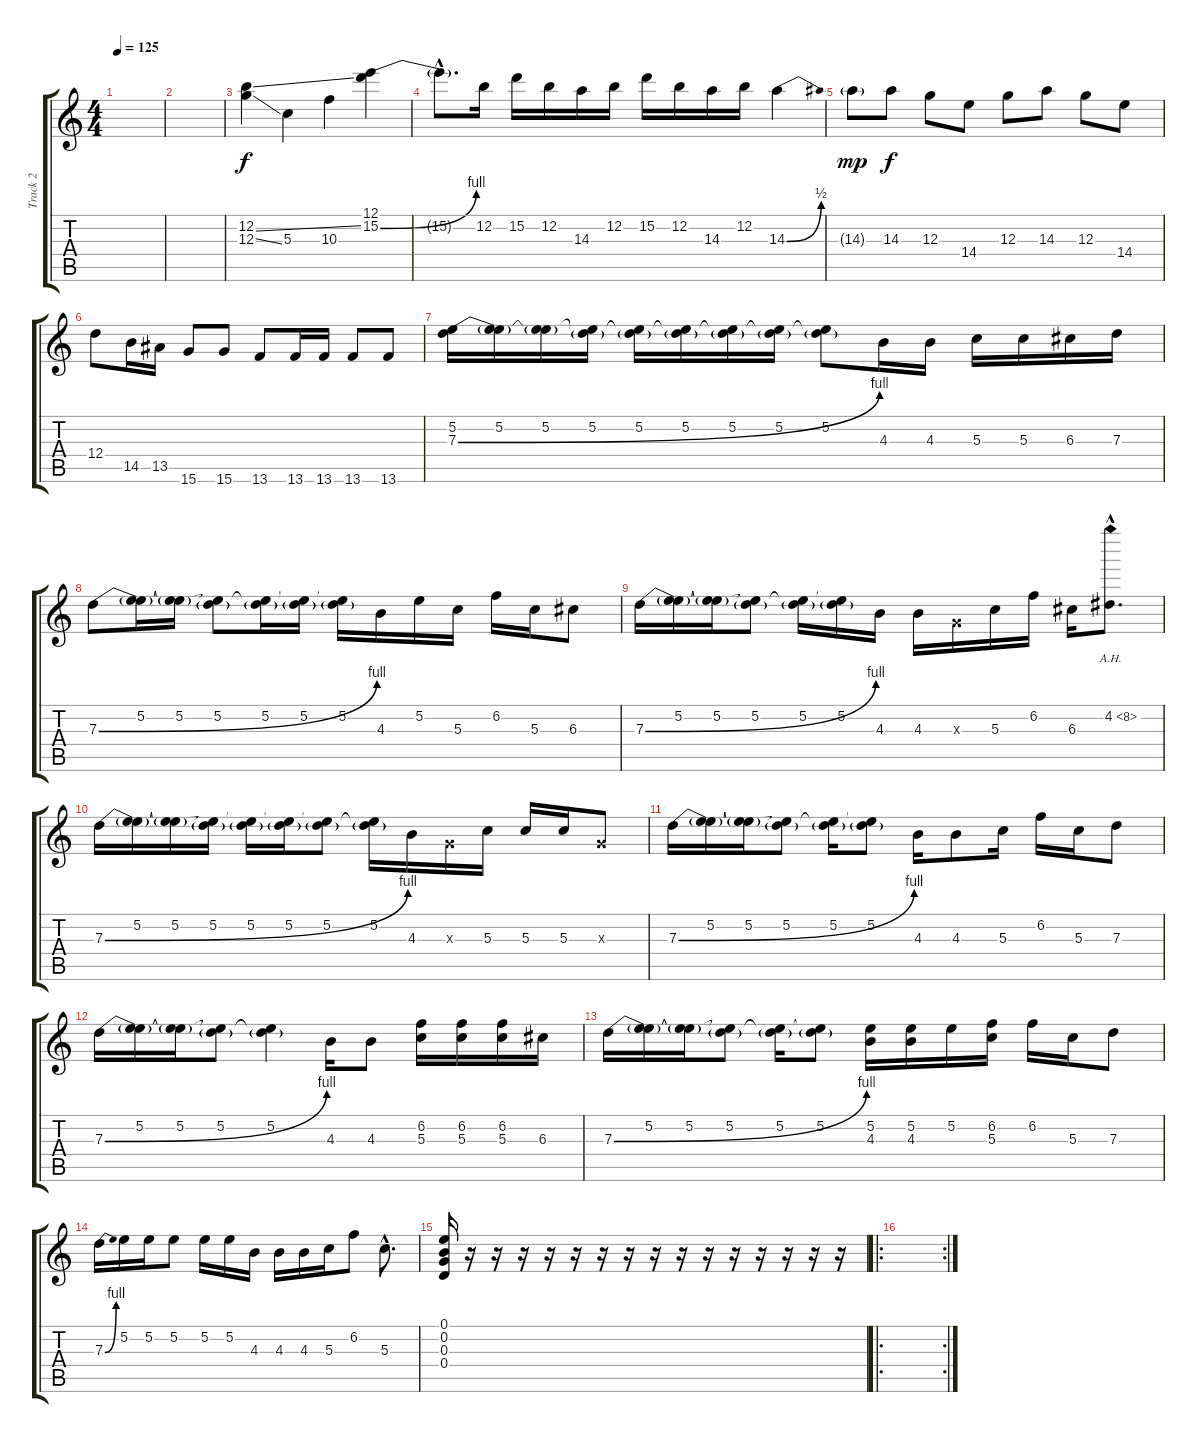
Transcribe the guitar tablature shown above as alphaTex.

\track ("Track 2" "Track 2") {instrument distortionguitar}
\staff {score tabs}
\tuning (E4 B3 G3 D3 A2 E2) {hide}
\ts (4 4)
\tempo 125
\clef g2
\ks c
|
|
(12.2{ss} 12.3{ss}).4 5.3.4 10.3.4 (12.1 15.2{be (bend 0 0 60 4)}).4 |
15.2{hac t}.8{d} 12.2.16 15.2.16 12.2.16 14.3.16 12.2.16 15.2.16 12.2.16 14.3.16 12.2.16 14.3{be (bend 0 0 60 2)}.4 |
14.3{g}.8{dy mp} 14.3.8{dy f} 12.3.8 14.4.8 12.3.8 14.3.8 12.3.8 14.4.8 |
12.4.8 14.5.16 13.5.16 15.6.8 15.6.8 13.6.8 13.6.16 13.6.16 13.6.8 13.6.8 |
(5.2 7.3{be (bend 0 0 60 4)}).16 (5.2 7.3{t}).16 (5.2 7.3{t}).16 (5.2 7.3{t}).16 (5.2 7.3{t}).16 (5.2 7.3{t}).16 (5.2 7.3{t}).16 (5.2 7.3{t}).16 (5.2 7.3{t}).8 4.3.16 4.3.16 5.3.16 5.3.16 6.3.16 7.3.16 |
7.3{be (bend 0 0 60 4)}.8 (5.2 7.3{t}).16 (5.2 7.3{t}).16 (5.2 7.3{t}).8 (5.2 7.3{t}).16 (5.2 7.3{t}).16 (5.2 7.3{t}).16 4.3.16 5.2.16 5.3.16 6.2.16 5.3.16 6.3.8 |
7.3{be (bend 0 0 60 4)}.16 (5.2 7.3{t}).16 (5.2 7.3{t}).16 (5.2 7.3{t}).8 (5.2 7.3{t}).16 (5.2 7.3{t}).16 4.3.16 4.3.16 0.3{x}.16 5.3.16 6.2.16 6.3.16 4.2{ah 4 hac}.8{d} |
7.3{be (bend 0 0 60 4)}.16 (5.2 7.3{t}).16 (5.2 7.3{t}).16 (5.2 7.3{t}).16 (5.2 7.3{t}).16 (5.2 7.3{t}).16 (5.2 7.3{t}).8 (5.2 7.3{t}).16 4.3.16 0.3{x}.16 5.3.16 5.3.16 5.3.16 0.3{x}.8 |
7.3{be (bend 0 0 60 4)}.16 (5.2 7.3{t}).16 (5.2 7.3{t}).16 (5.2 7.3{t}).8 (5.2 7.3{t}).16 (5.2 7.3{t}).8 4.3.16 4.3.8 5.3.16 6.2.16 5.3.16 7.3.8 |
7.3{be (bend 0 0 60 4)}.16 (5.2 7.3{t}).16 (5.2 7.3{t}).16 (5.2 7.3{t}).8 (5.2 7.3{t}).4 4.3.16 4.3.8 (6.2 5.3).16 (6.2 5.3).16 (6.2 5.3).16 6.3.16 |
7.3{be (bend 0 0 60 4)}.16 (5.2 7.3{t}).16 (5.2 7.3{t}).16 (5.2 7.3{t}).8 (5.2 7.3{t}).16 (5.2 7.3{t}).8 (5.2 4.3).16 (5.2 4.3).16 5.2.16 (6.2 5.3).16 6.2.16 5.3.16 7.3.8 |
7.3{be (bend 0 0 60 4)}.16 5.2.16 5.2.16 5.2.8 5.2.16 5.2.16 4.3.16 4.3.16 4.3.16 5.3.16 6.2.8 5.3{hac}.8{d} |
(0.1 0.2 0.3 0.4).16 r.16 r.16 r.16 r.16 r.16 r.16 r.16 r.16 r.16 r.16 r.16 r.16 r.16 r.16 r.16 |
\ro
\rc 2
